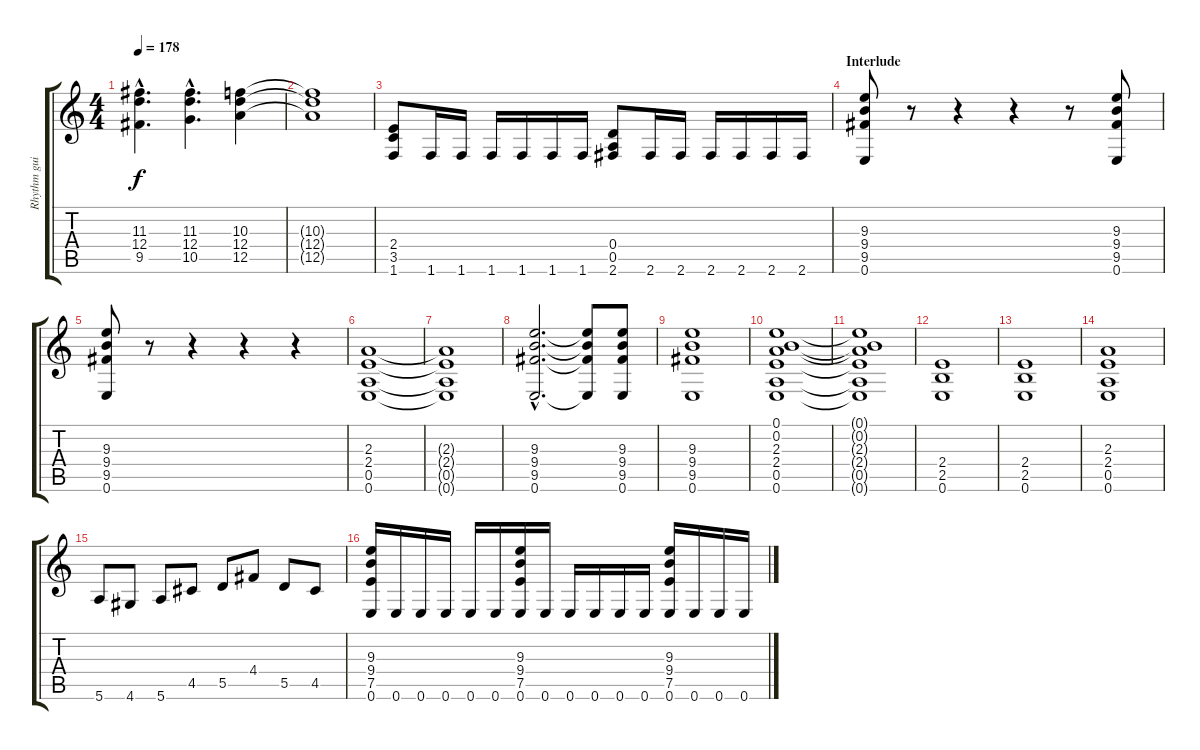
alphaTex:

\track ("Rhythm guitar right" "Rhythm gui") {instrument overdrivenguitar}
\staff {score tabs}
\tuning (E4 B3 G3 D3 A2 E2) {hide}
\ts (4 4)
\tempo 178
\clef g2
\ks c
(11.3{hac} 12.4{hac} 9.5{hac}).4{d dy f} (11.3{hac} 12.4{hac} 10.5{hac}).4{d} (10.3 12.4 12.5).4 |
(10.3{t} 12.4{t} 12.5{t}).1 |
(2.4 3.5 1.6).8 1.6.16 1.6.16 1.6.16 1.6.16 1.6.16 1.6.16 (0.4 0.5 2.6).8 2.6.16 2.6.16 2.6.16 2.6.16 2.6.16 2.6.16 |
\section ("" "Interlude")
(9.3 9.4 9.5 0.6).8 r.8 r.4 r.4 r.8 (9.3 9.4 9.5 0.6).8 |
(9.3 9.4 9.5 0.6).8 r.8 r.4 r.4 r.4 |
(2.3 2.4 0.5 0.6).1 |
(2.3{t} 2.4{t} 0.5{t} 0.6{t}).1 |
(9.3{hac} 9.4{hac} 9.5{hac} 0.6{hac}).2{d} (9.3{t} 9.4{t} 9.5{t} 0.6{t}).8 (9.3 9.4 9.5 0.6).8 |
(9.3 9.4 9.5 0.6).1 |
(0.1 0.2 2.3 2.4 0.5 0.6).1 |
(0.1{t} 0.2{t} 2.3{t} 2.4{t} 0.5{t} 0.6{t}).1 |
(2.4 2.5 0.6).1 |
(2.4 2.5 0.6).1 |
(2.3 2.4 0.5 0.6).1 |
5.6.8 4.6.8 5.6.8 4.5.8 5.5.8 4.4.8 5.5.8 4.5.8 |
(9.3 9.4 7.5 0.6).16 0.6.16 0.6.16 0.6.16 0.6.16 0.6.16 (9.3 9.4 7.5 0.6).16 0.6.16 0.6.16 0.6.16 0.6.16 0.6.16 (9.3 9.4 7.5 0.6).16 0.6.16 0.6.16 0.6.16
